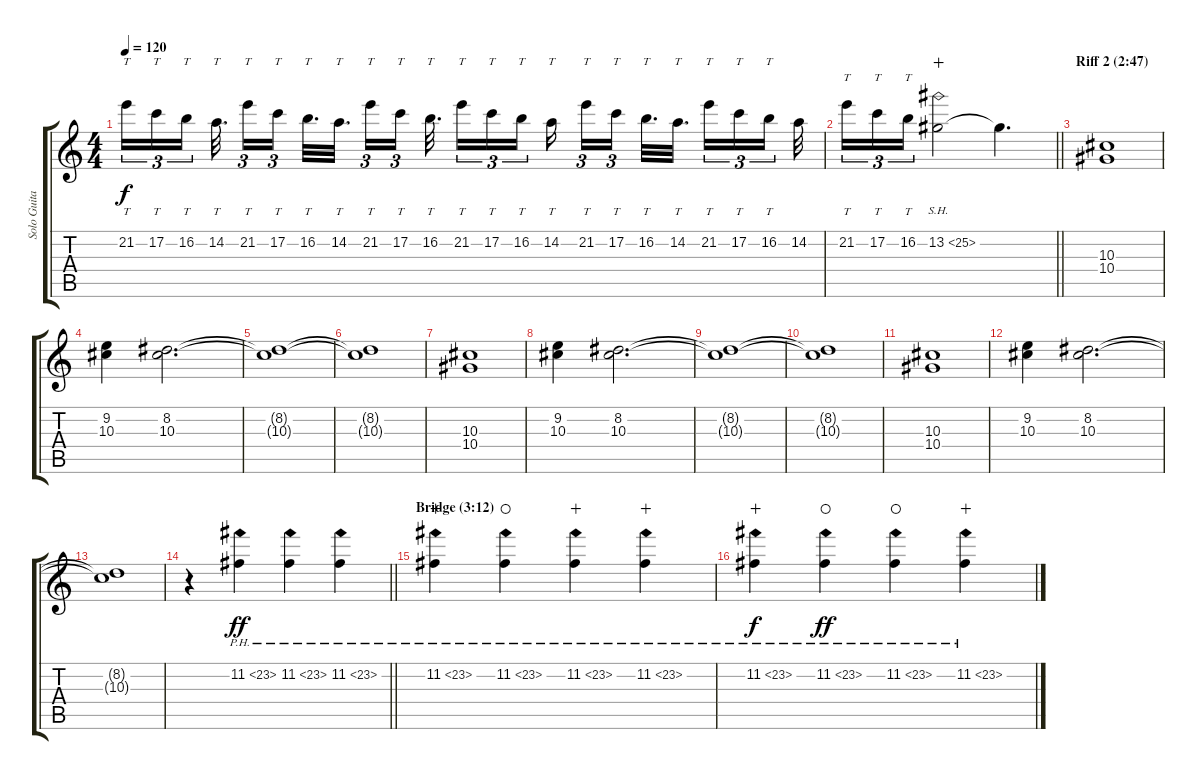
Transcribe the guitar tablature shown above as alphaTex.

\track ("Solo Guitar" "Solo Guita") {instrument distortionguitar}
\staff {score tabs}
\tuning (C4 G3 Eb3 Bb2 F2 C2) {hide}
\ts (4 4)
\tempo 120
\clef g2
\ks c
21.2.16{tt tu (3 2) dy f} 17.2.16{tt tu (3 2)} 16.2.16{tt tu (3 2) beam splitsecondary} 14.2.32{tt d beam splitsecondary} 21.2.16{tt tu (3 2)} 17.2.16{tt tu (3 2)} 16.2.32{tt d} 14.2.32{tt d beam splitsecondary} 21.2.16{tt tu (3 2)} 17.2.16{tt tu (3 2) beam splitsecondary} 16.2.32{tt d} 21.2.16{tt tu (3 2)} 17.2.16{tt tu (3 2)} 16.2.16{tt tu (3 2) beam splitsecondary} 14.2.16{tt beam splitsecondary} 21.2.16{tt tu (3 2)} 17.2.16{tt tu (3 2)} 16.2.32{tt d} 14.2.32{tt d beam splitsecondary} 21.2.16{tt tu (3 2)} 17.2.16{tt tu (3 2)} 16.2.16{tt tu (3 2) beam splitsecondary} 14.2.32 |
\barLineRight lightlight
21.2.16{tt tu (3 2)} 17.2.16{tt tu (3 2)} 16.2.16{tt tu (3 2)} 13.2{sh 12}.2{wahc} 13.2{t}.4{d} |
\section ("" "Riff 2 (2:47)")
(10.3 10.4).1{volume 4 instrument distortionguitar} |
(9.2 10.3).4 (8.2 10.3).2{d} |
(8.2{t} 10.3{t}).1 |
(8.2{t} 10.3{t}).1 |
(10.3 10.4).1{volume 4 instrument distortionguitar} |
(9.2 10.3).4 (8.2 10.3).2{d} |
(8.2{t} 10.3{t}).1 |
(8.2{t} 10.3{t}).1 |
(10.3 10.4).1{volume 4 instrument distortionguitar} |
(9.2 10.3).4 (8.2 10.3).2{d} |
(8.2{t} 10.3{t}).1 |
\barLineRight lightlight
r.4{volume 4} 11.2{ph 12}.4{dy ff volume 6} 11.2{ph 12}.4 11.2{ph 12}.4 |
\section ("" "Bridge (3:12)")
11.2{ph 12}.4{volume 16 wahc} 11.2{ph 12}.4{waho} 11.2{ph 12}.4{wahc} 11.2{ph 12}.4{wahc} |
11.2{ph 12}.4{dy f wahc} 11.2{ph 12}.4{dy ff waho} 11.2{ph 12}.4{waho} 11.2{ph 12}.4{wahc}
